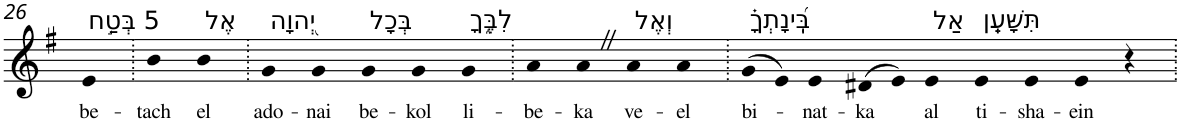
**kern	**text
*part1	*part1
*staff1	*staff1
*I"Piano	*
*I'Pno	*
!!LO:PB:g=z
*clefG2	*
*k[f#]	*
*G:	*
=26	=26
!LO:TX:a:t=5 בְּטַ֣ח	!
!	!LO:LY:b
4e	be-
=27.	=27.
!	!LO:LY:b
4b	-tach
!LO:TX:a:t=אֶל	!
!	!LO:LY:b
4b	el
=28.	=28.
!LO:TX:a:t=יְ֭הוָה	!
!	!LO:LY:b
4g	ado-
!	!LO:LY:b
4g	-nai
!LO:TX:a:t=בְּכָל	!
!	!LO:LY:b
4g	be-
!	!LO:LY:b
4g	-kol
!LO:TX:a:t=לִבֶּ֑ךָ	!
!	!LO:LY:b
4g	li-
=29.	=29.
!	!LO:LY:b
4a	-be-
!	!LO:LY:b
4aZ	-ka
!LO:TX:a:t=וְאֶל	!
!	!LO:LY:b
4a	ve-
!	!LO:LY:b
4a	-el
=30.	=30.
!LO:TX:a:t=בִּֽ֝ינָתְךָ֗	!
!	!LO:LY:b
(>8g	bi-
8e)	.
!	!LO:LY:b
4e	-nat-
!	!LO:LY:b
(>8d#X	-ka
8e)	.
!LO:TX:a:t=אַל	!
!	!LO:LY:b
4e	al
!LO:TX:a:t=תִּשָּׁעֵֽן	!
!	!LO:LY:b
4e	ti-
!	!LO:LY:b
4e	-sha-
!	!LO:LY:b
4e	-ein
4r	.
=.	=.
*-	*-
